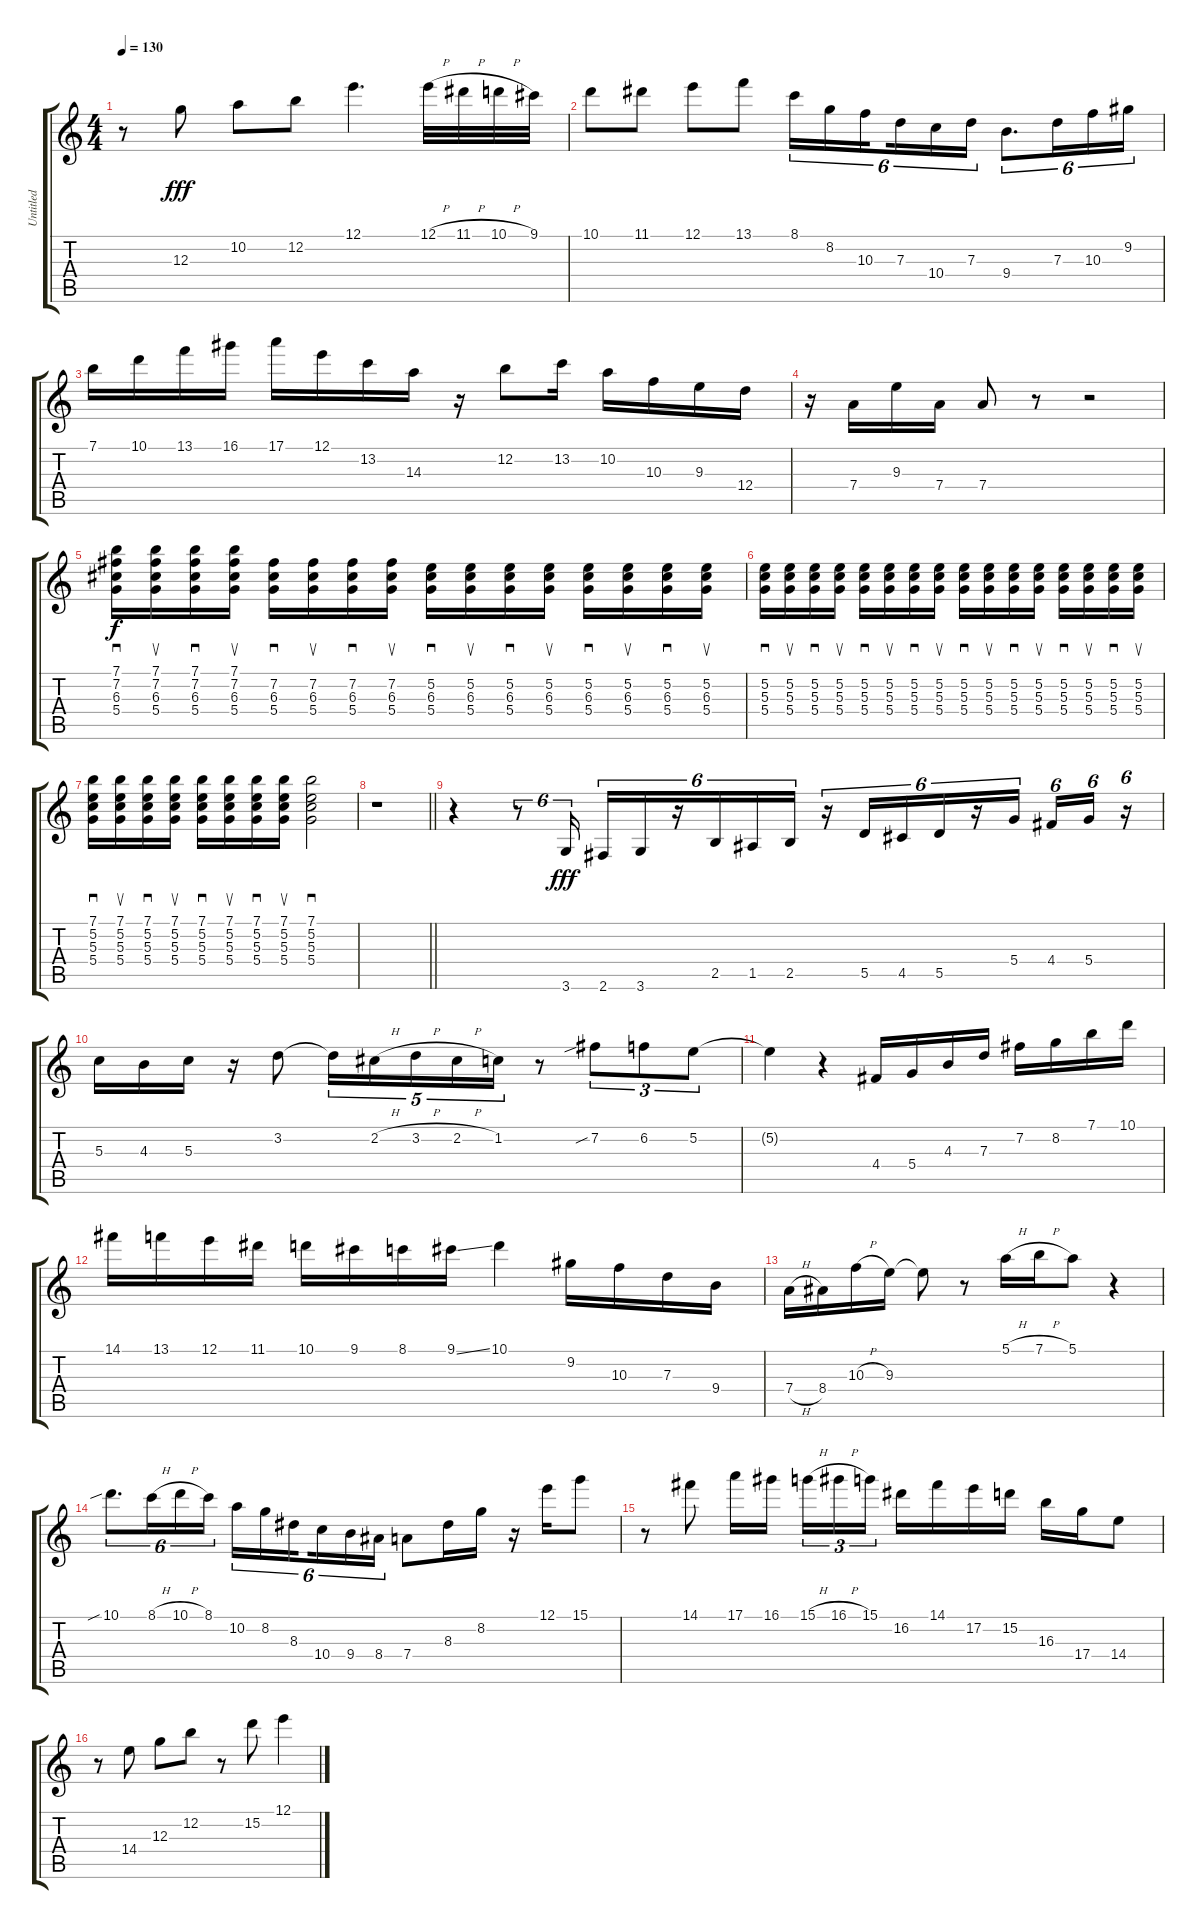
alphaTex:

\track ("Untitled" "Untitled") {instrument acousticguitarnylon}
\staff {score tabs}
\tuning (E4 B3 G3 D3 A2 E2) {hide}
\ts (4 4)
\tempo 130
\clef g2
\ks c
r.8{dy fff} 12.3.8 10.2.8 12.2.8 12.1.4{d} 12.1{h}.32 11.1{h}.32 10.1{h}.32 9.1.32 |
10.1.8 11.1.8 12.1.8 13.1.8 8.1.16{tu (6 4)} 8.2.16{tu (6 4)} 10.3.16{tu (6 4) beam splitsecondary} 7.3.16{tu (6 4)} 10.4.16{tu (6 4)} 7.3.16{tu (6 4)} 9.4.8{d tu (6 4)} 7.3.16{tu (6 4)} 10.3.16{tu (6 4)} 9.2.16{tu (6 4)} |
7.1.16 10.1.16 13.1.16 16.1.16 17.1.16 12.1.16 13.2.16 14.3.16 r.16 12.2.8 13.2.16 10.2.16 10.3.16 9.3.16 12.4.16 |
r.16 7.4.16 9.3.16 7.4.16 7.4.8 r.8 r.2 |
(7.1 7.2 6.3 5.4).16{sd dy f} (7.1 7.2 6.3 5.4).16{su} (7.1 7.2 6.3 5.4).16{sd} (7.1 7.2 6.3 5.4).16{su} (7.2 6.3 5.4).16{sd} (7.2 6.3 5.4).16{su} (7.2 6.3 5.4).16{sd} (7.2 6.3 5.4).16{su} (5.2 6.3 5.4).16{sd} (5.2 6.3 5.4).16{su} (5.2 6.3 5.4).16{sd} (5.2 6.3 5.4).16{su} (5.2 6.3 5.4).16{sd} (5.2 6.3 5.4).16{su} (5.2 6.3 5.4).16{sd} (5.2 6.3 5.4).16{su} |
(5.2 5.3 5.4).16{sd} (5.2 5.3 5.4).16{su} (5.2 5.3 5.4).16{sd} (5.2 5.3 5.4).16{su} (5.2 5.3 5.4).16{sd} (5.2 5.3 5.4).16{su} (5.2 5.3 5.4).16{sd} (5.2 5.3 5.4).16{su} (5.2 5.3 5.4).16{sd} (5.2 5.3 5.4).16{su} (5.2 5.3 5.4).16{sd} (5.2 5.3 5.4).16{su} (5.2 5.3 5.4).16{sd} (5.2 5.3 5.4).16{su} (5.2 5.3 5.4).16{sd} (5.2 5.3 5.4).16{su} |
(7.1 5.2 5.3 5.4).16{sd} (7.1 5.2 5.3 5.4).16{su} (7.1 5.2 5.3 5.4).16{sd} (7.1 5.2 5.3 5.4).16{su} (7.1 5.2 5.3 5.4).16{sd} (7.1 5.2 5.3 5.4).16{su} (7.1 5.2 5.3 5.4).16{sd} (7.1 5.2 5.3 5.4).16{su} (7.1 5.2 5.3 5.4).2{sd} |
\barLineRight lightlight
r.1 |
r.4 r.8{tu (6 4)} 3.6.16{tu (6 4) dy fff beam splitsecondary} 2.6.16{tu (6 4)} 3.6.16{tu (6 4)} r.16{tu (6 4)} 2.5.16{tu (6 4)} 1.5.16{tu (6 4)} 2.5.16{tu (6 4)} r.16{tu (6 4)} 5.5.16{tu (6 4)} 4.5.16{tu (6 4)} 5.5.16{tu (6 4)} r.16{tu (6 4)} 5.4.16{tu (6 4) beam splitsecondary} 4.4.16{tu (6 4)} 5.4.16{tu (6 4)} r.16{tu (6 4)} |
5.3.16 4.3.16 5.3.16 r.16 3.2.8 3.2{t}.16{tu (5 4)} 2.2{h}.16{tu (5 4)} 3.2{h}.16{tu (5 4)} 2.2{h}.16{tu (5 4)} 1.2.16{tu (5 4)} r.8 7.2{sib}.8{tu (3 2)} 6.2.8{tu (3 2)} 5.2.8{tu (3 2)} |
5.2{t}.4 r.4 4.4.16 5.4.16 4.3.16 7.3.16 7.2.16 8.2.16 7.1.16 10.1.16 |
14.1.16 13.1.16 12.1.16 11.1.16 10.1.16 9.1.16 8.1.16 9.1{ss}.16 10.1.4 9.2.16 10.3.16 7.3.16 9.4.16 |
7.4{h}.16 8.4.16 10.3{h}.16 9.3.16 9.3{t}.8 r.8 5.1{h}.16 7.1{h}.16 5.1.8 r.4 |
10.1{sib}.8{d tu (6 4)} 8.1{h}.16{tu (6 4)} 10.1{h}.16{tu (6 4)} 8.1.16{tu (6 4)} 10.2.16{tu (6 4)} 8.2.16{tu (6 4)} 8.3.16{tu (6 4) beam splitsecondary} 10.4.16{tu (6 4)} 9.4.16{tu (6 4)} 8.4.16{tu (6 4)} 7.4.8 8.3.16 8.2.16 r.16 12.1.16 15.1.8 |
r.8 14.1.8 17.1.16 16.1.16{beam splitsecondary} 15.1{h}.16{tu (3 2)} 16.1{h}.16{tu (3 2)} 15.1.16{tu (3 2)} 16.2.16 14.1.16 17.2.16 15.2.16 16.3.16 17.4.16 14.4.8 |
r.8 14.4.8 12.3.8 12.2.8 r.8 15.2.8 12.1.4
